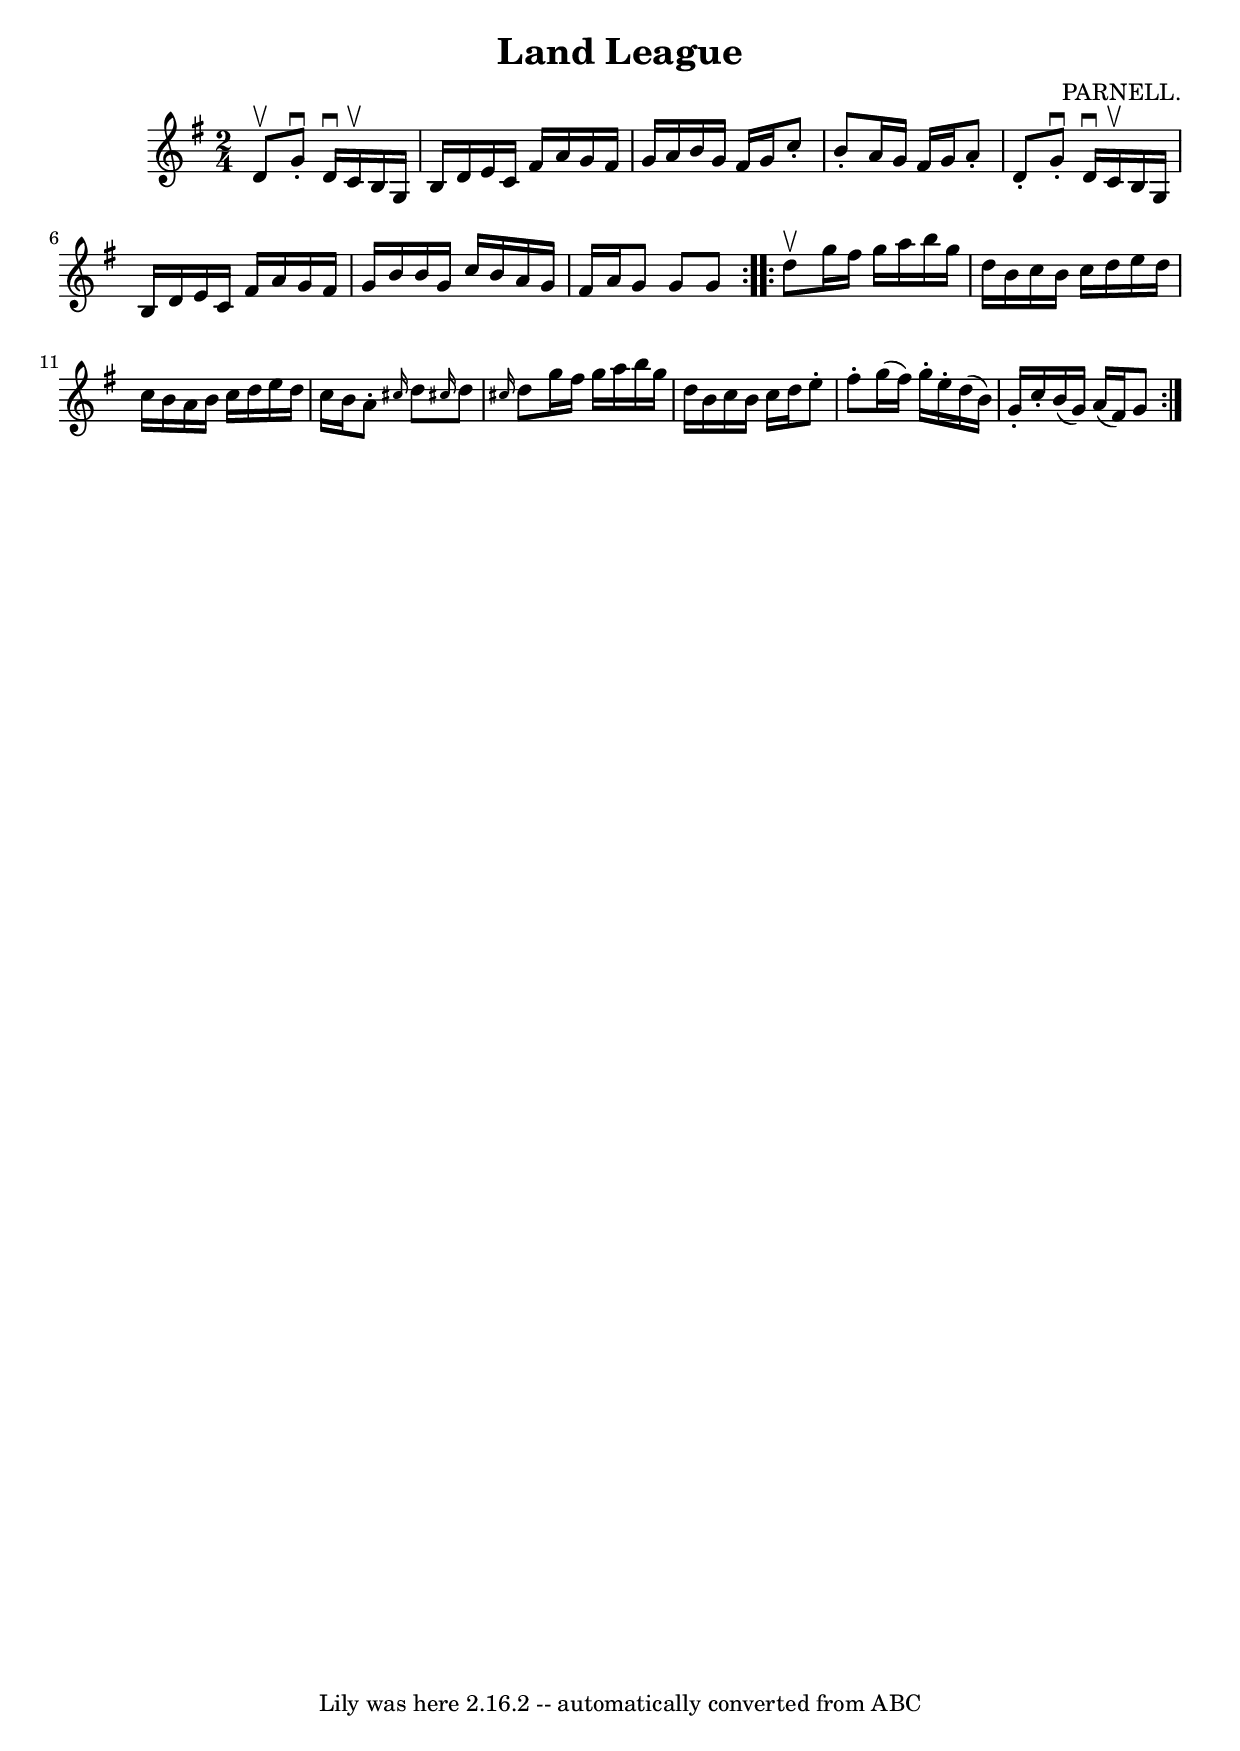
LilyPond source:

\version "2.16.2"
\include "Mammoth.ily"
\header {
  %% book = "Ryan's Mammoth Collection"
  composer = "PARNELL."
  crossRefNumber = "1"
  footnotes = "\\\\314"
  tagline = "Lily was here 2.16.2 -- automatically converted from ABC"
  title = "Land League"

}
voicedefault =  {



  \repeat volta 2 {

    \time 2/4 
    \key g \major d'8^\upbow |
    g'8^\downbow-. d'16 
    ^\downbow c'16^\upbow b16 g16 b16 d'16    |
    e'16 c'16 
    fis'16 a'16 g'16 fis'16 g'16 a'16    |
    b'16 g'16  
    fis'16 g'16 c''8 -. b'8 -.   |
    a'16 g'16 fis'16    
    g'16 a'8 -. d'8 -.   |
    g'8^\downbow-. d'16^\downbow c'16 
    ^\upbow b16 g16 b16 d'16    |
    e'16 c'16 fis'16    
    a'16 g'16 fis'16 g'16 b'16    |
    b'16 g'16 c''16    
    b'16 a'16 g'16 fis'16 a'16    |
    g'8 g'8 g'8  
  }     

  \repeat volta 2 {
    d''8^\upbow |
    g''16 fis''16 g''16    
    a''16 b''16 g''16 d''16 b'16    |
    c''16 b'16 c''16   
    d''16 e''16 d''16 c''16 b'16    |
    a'16 b'16 c''16   
    d''16 e''16 d''16 c''16 b'16    |
    a'8 -. \grace {    
      cis''16  
    } d''8  \grace { cis''!16  
		   } d''8  \grace { cis''!16  
				  }   
    d''8    |
    g''16 fis''16 g''16 a''16 b''16 g''16    
    d''16 b'16    |
    c''16 b'16 c''16 d''16 e''8 -. fis''8 
    -.   |
    g''16 (fis''16) g''16 -. e''16 -. d''16 (b'16  
    -) g'16 -. c''16 -.   |
    b'16 (g'16) a'16 (fis'16)   
    g'8  
  }   

}

\score{
  <<

    \context Staff="default"
    {
      \voicedefault 
      
    }

  >>
  \layout {
    
  }
  \midi {
  }

}
